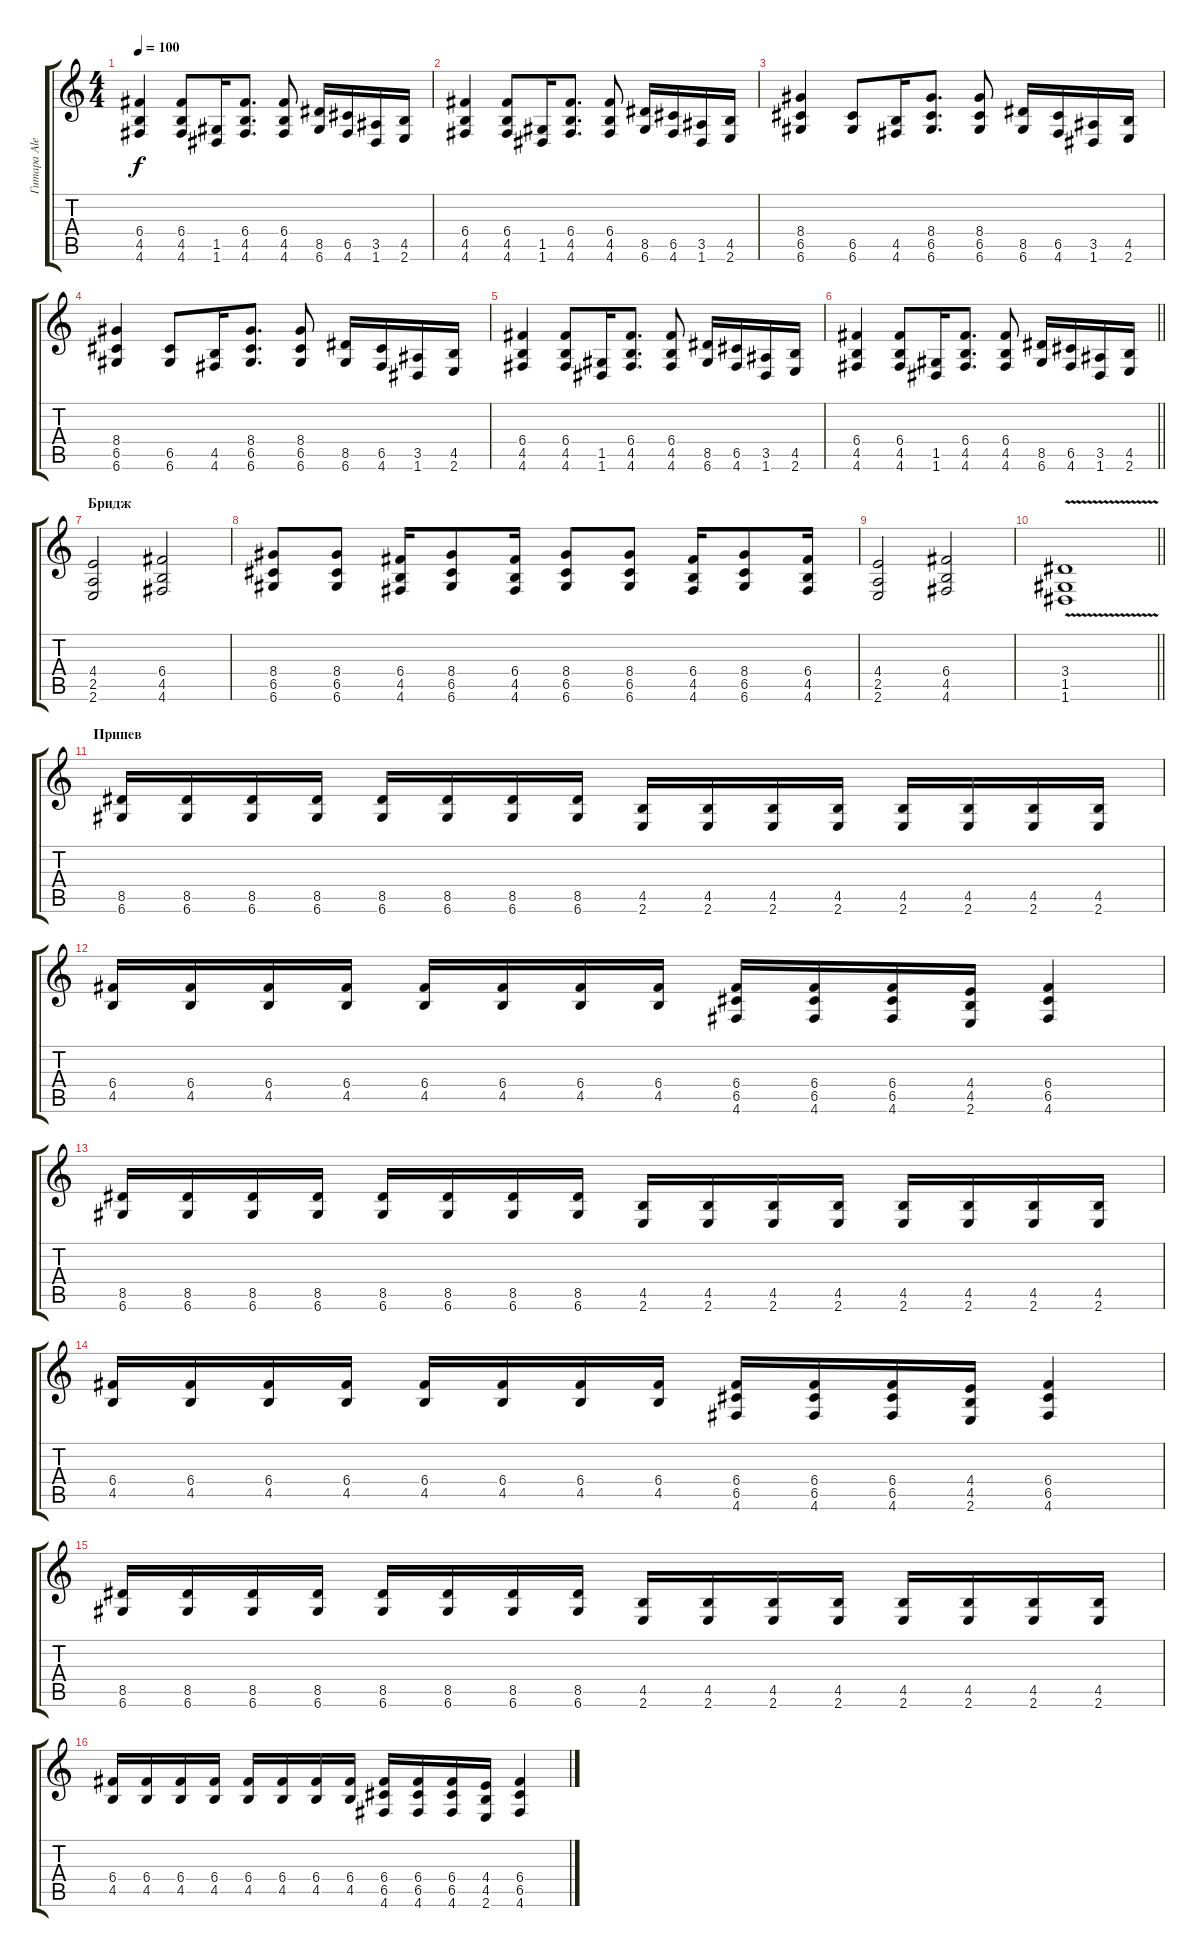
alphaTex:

\track ("Гитара Alex" "Гитара Ale") {instrument distortionguitar}
\staff {score tabs}
\tuning (D4 A3 F3 C3 G2 D2) {hide}
\ts (4 4)
\tempo 100
\clef g2
\ks c
(6.4 4.5 4.6).4{dy f} (6.4 4.5 4.6).8 (1.5 1.6).16 (6.4 4.5 4.6).8{d} (6.4 4.5 4.6).8 (8.5 6.6).16 (6.5 4.6).16 (3.5 1.6).16 (4.5 2.6).16 |
(6.4 4.5 4.6).4 (6.4 4.5 4.6).8 (1.5 1.6).16 (6.4 4.5 4.6).8{d} (6.4 4.5 4.6).8 (8.5 6.6).16 (6.5 4.6).16 (3.5 1.6).16 (4.5 2.6).16 |
(8.4 6.5 6.6).4 (6.5 6.6).8 (4.5 4.6).16 (8.4 6.5 6.6).8{d} (8.4 6.5 6.6).8 (8.5 6.6).16 (6.5 4.6).16 (3.5 1.6).16 (4.5 2.6).16 |
(8.4 6.5 6.6).4 (6.5 6.6).8 (4.5 4.6).16 (8.4 6.5 6.6).8{d} (8.4 6.5 6.6).8 (8.5 6.6).16 (6.5 4.6).16 (3.5 1.6).16 (4.5 2.6).16 |
(6.4 4.5 4.6).4 (6.4 4.5 4.6).8 (1.5 1.6).16 (6.4 4.5 4.6).8{d} (6.4 4.5 4.6).8 (8.5 6.6).16 (6.5 4.6).16 (3.5 1.6).16 (4.5 2.6).16 |
\barLineRight lightlight
(6.4 4.5 4.6).4 (6.4 4.5 4.6).8 (1.5 1.6).16 (6.4 4.5 4.6).8{d} (6.4 4.5 4.6).8 (8.5 6.6).16 (6.5 4.6).16 (3.5 1.6).16 (4.5 2.6).16 |
\section ("" "Бридж")
(4.4 2.5 2.6).2 (6.4 4.5 4.6).2 |
(8.4 6.5 6.6).8 (8.4 6.5 6.6).8 (6.4 4.5 4.6).16 (8.4 6.5 6.6).8 (6.4 4.5 4.6).16 (8.4 6.5 6.6).8 (8.4 6.5 6.6).8 (6.4 4.5 4.6).16 (8.4 6.5 6.6).8 (6.4 4.5 4.6).16 |
(4.4 2.5 2.6).2 (6.4 4.5 4.6).2 |
\barLineRight lightlight
(3.4{v} 1.5{v} 1.6).1 |
\section ("" "Припев")
(8.5 6.6).16 (8.5 6.6).16 (8.5 6.6).16 (8.5 6.6).16 (8.5 6.6).16 (8.5 6.6).16 (8.5 6.6).16 (8.5 6.6).16 (4.5 2.6).16 (4.5 2.6).16 (4.5 2.6).16 (4.5 2.6).16 (4.5 2.6).16 (4.5 2.6).16 (4.5 2.6).16 (4.5 2.6).16 |
(6.4 4.5).16 (6.4 4.5).16 (6.4 4.5).16 (6.4 4.5).16 (6.4 4.5).16 (6.4 4.5).16 (6.4 4.5).16 (6.4 4.5).16 (6.4 6.5 4.6).16 (6.4 6.5 4.6).16 (6.4 6.5 4.6).16 (4.4 4.5 2.6).16 (6.4 6.5 4.6).4 |
(8.5 6.6).16 (8.5 6.6).16 (8.5 6.6).16 (8.5 6.6).16 (8.5 6.6).16 (8.5 6.6).16 (8.5 6.6).16 (8.5 6.6).16 (4.5 2.6).16 (4.5 2.6).16 (4.5 2.6).16 (4.5 2.6).16 (4.5 2.6).16 (4.5 2.6).16 (4.5 2.6).16 (4.5 2.6).16 |
(6.4 4.5).16 (6.4 4.5).16 (6.4 4.5).16 (6.4 4.5).16 (6.4 4.5).16 (6.4 4.5).16 (6.4 4.5).16 (6.4 4.5).16 (6.4 6.5 4.6).16 (6.4 6.5 4.6).16 (6.4 6.5 4.6).16 (4.4 4.5 2.6).16 (6.4 6.5 4.6).4 |
(8.5 6.6).16 (8.5 6.6).16 (8.5 6.6).16 (8.5 6.6).16 (8.5 6.6).16 (8.5 6.6).16 (8.5 6.6).16 (8.5 6.6).16 (4.5 2.6).16 (4.5 2.6).16 (4.5 2.6).16 (4.5 2.6).16 (4.5 2.6).16 (4.5 2.6).16 (4.5 2.6).16 (4.5 2.6).16 |
(6.4 4.5).16 (6.4 4.5).16 (6.4 4.5).16 (6.4 4.5).16 (6.4 4.5).16 (6.4 4.5).16 (6.4 4.5).16 (6.4 4.5).16 (6.4 6.5 4.6).16 (6.4 6.5 4.6).16 (6.4 6.5 4.6).16 (4.4 4.5 2.6).16 (6.4 6.5 4.6).4
